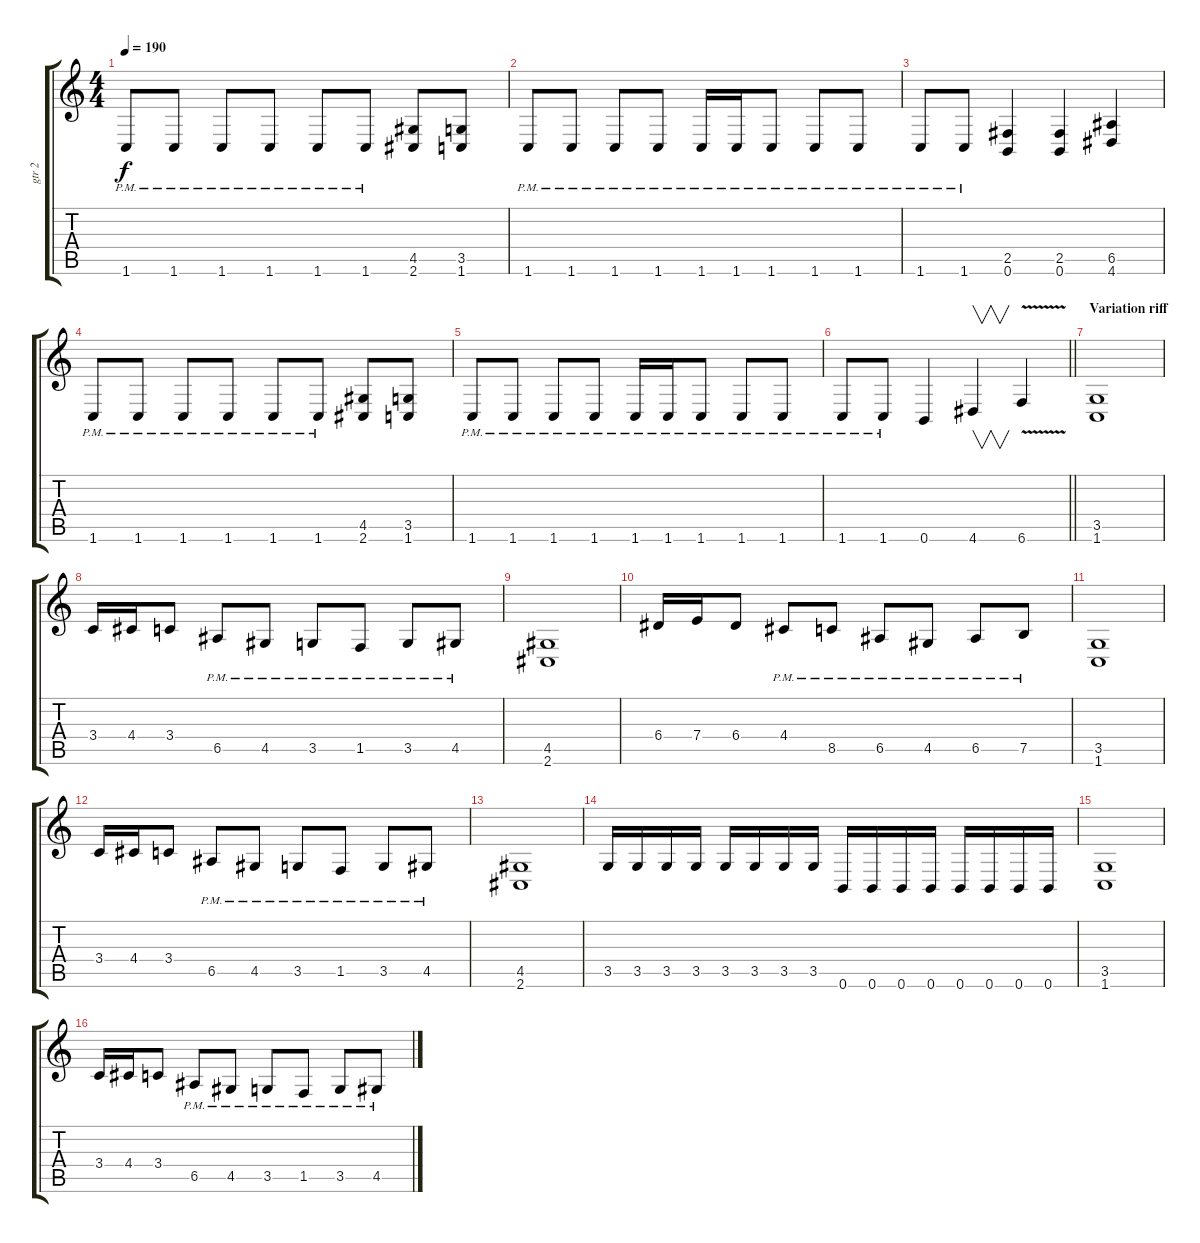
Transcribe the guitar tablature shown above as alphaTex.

\track ("gtr 2" "gtr 2") {instrument overdrivenguitar}
\staff {score tabs}
\tuning (B3 Gb3 D3 A2 E2 B1) {hide}
\ts (4 4)
\tempo 190
\clef g2
\ks c
1.6{pm}.8{dy f} 1.6{pm}.8 1.6{pm}.8 1.6{pm}.8 1.6{pm}.8 1.6{pm}.8 (4.5 2.6).8 (3.5 1.6).8 |
1.6{pm}.8 1.6{pm}.8 1.6{pm}.8 1.6{pm}.8 1.6{pm}.16 1.6{pm}.16 1.6{pm}.8 1.6{pm}.8 1.6{pm}.8 |
1.6{pm}.8 1.6{pm}.8 (2.5 0.6).4 (2.5 0.6).4 (6.5 4.6).4 |
1.6{pm}.8 1.6{pm}.8 1.6{pm}.8 1.6{pm}.8 1.6{pm}.8 1.6{pm}.8 (4.5 2.6).8 (3.5 1.6).8 |
1.6{pm}.8 1.6{pm}.8 1.6{pm}.8 1.6{pm}.8 1.6{pm}.16 1.6{pm}.16 1.6{pm}.8 1.6{pm}.8 1.6{pm}.8 |
\barLineRight lightlight
1.6{pm}.8 1.6{pm}.8 0.6.4 4.6.4{v} 6.6{v}.4 |
\section ("" "Variation riff")
(3.5 1.6).1 |
3.4.16 4.4.16 3.4.8 6.5{pm}.8 4.5{pm}.8 3.5{pm}.8 1.5{pm}.8 3.5{pm}.8 4.5{pm}.8 |
(4.5 2.6).1 |
6.4.16 7.4.16 6.4.8 4.4{pm}.8 8.5{pm}.8 6.5{pm}.8 4.5{pm}.8 6.5{pm}.8 7.5{pm}.8 |
(3.5 1.6).1 |
3.4.16 4.4.16 3.4.8 6.5{pm}.8 4.5{pm}.8 3.5{pm}.8 1.5{pm}.8 3.5{pm}.8 4.5{pm}.8 |
(4.5 2.6).1 |
3.5.16 3.5.16 3.5.16 3.5.16 3.5.16 3.5.16 3.5.16 3.5.16 0.6.16 0.6.16 0.6.16 0.6.16 0.6.16 0.6.16 0.6.16 0.6.16 |
(3.5 1.6).1 |
3.4.16 4.4.16 3.4.8 6.5{pm}.8 4.5{pm}.8 3.5{pm}.8 1.5{pm}.8 3.5{pm}.8 4.5{pm}.8
